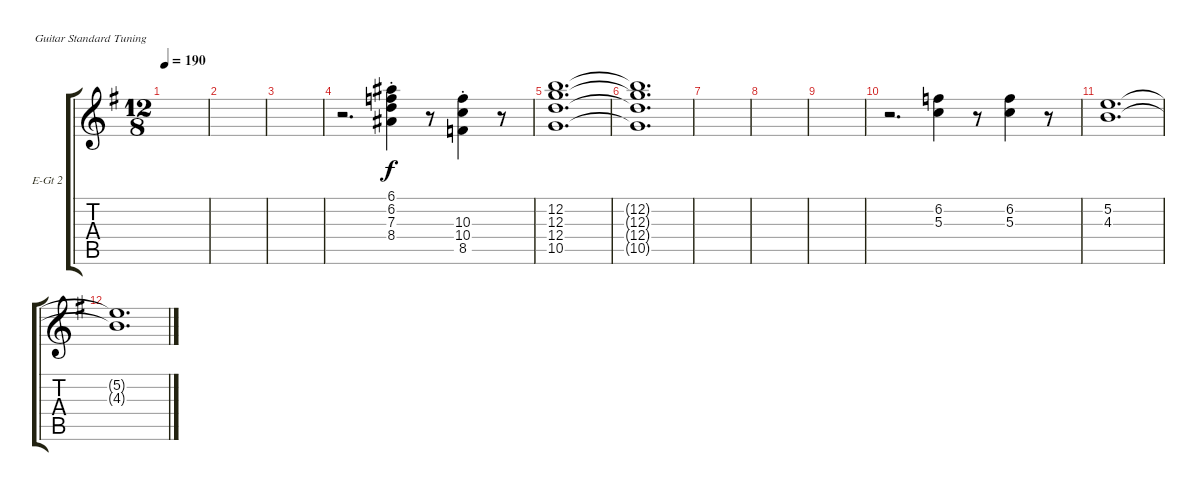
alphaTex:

\defaultSystemsLayout 4
\bracketExtendMode groupsimilarinstruments
\firstSystemTrackNameOrientation horizontal
\otherSystemsTrackNameOrientation horizontal
\track ("Electric Guitar 2" "E-Gt 2") {instrument electricguitarclean}
\staff {score tabs}
\tuning (E4 B3 G3 D3 A2 E2)
\ts (12 8)
\tempo 190
\clef g2
\ks g
|
|
|
r.2{d} (8.4 7.3 6.2 6.1{st}).4 r.8 (8.5 10.4 10.3{st}).4 r.8 |
(10.5 12.4 12.3 12.2).1{d} |
(12.2{t} 12.3{t} 12.4{t} 10.5{t}).1{d} |
|
|
|
r.2{d} (5.3 6.2).4 r.8 (6.2 5.3).4 r.8 |
(5.2 4.3).1{d} |
(4.3{t} 5.2{t}).1{d}
